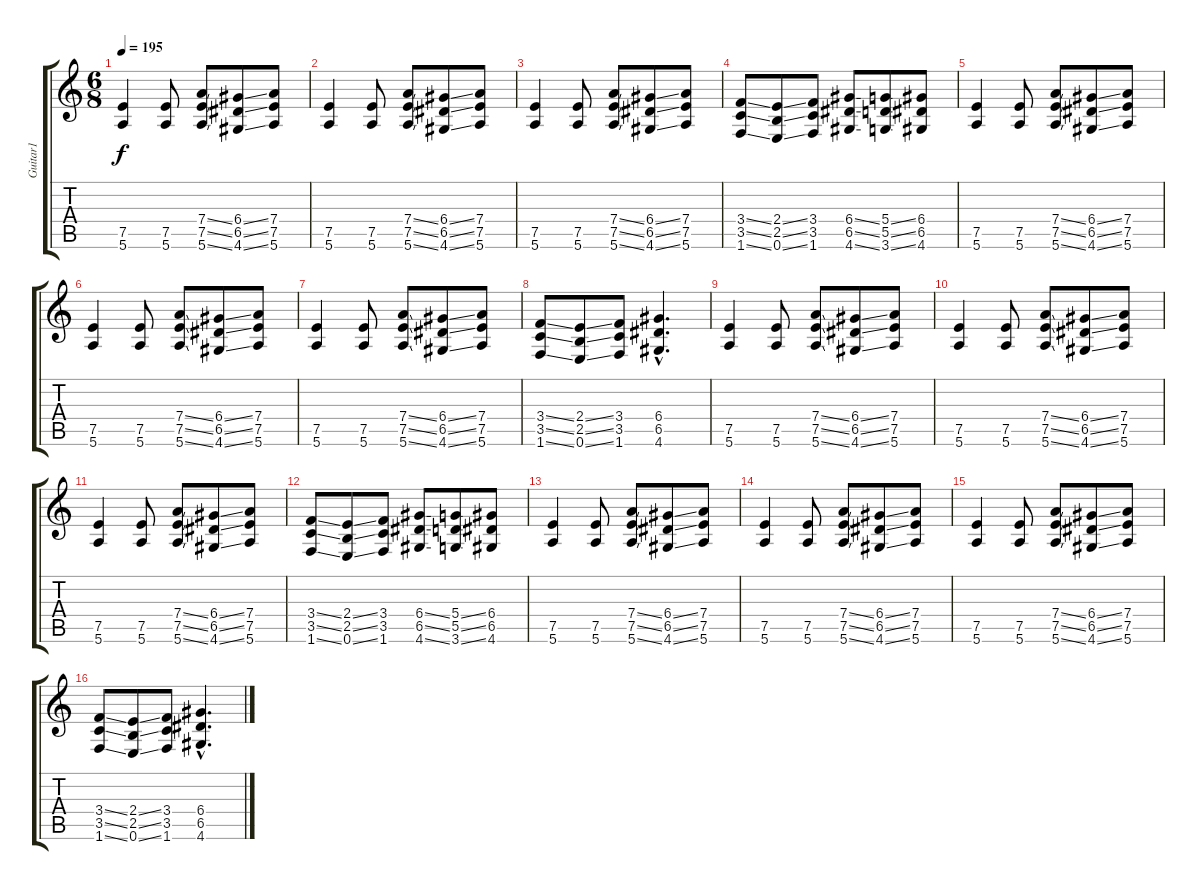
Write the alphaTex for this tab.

\track ("Guitar1" "Guitar1") {instrument distortionguitar}
\staff {score tabs}
\tuning (E4 B3 G3 D3 A2 E2) {hide}
\ts (6 8)
\tempo 195
\clef g2
\ks c
(7.5 5.6).4{dy f} (7.5 5.6).8 (7.4{ss} 7.5{ss} 5.6{ss}).8 (6.4{ss} 6.5{ss} 4.6{ss}).8 (7.4 7.5 5.6).8 |
(7.5 5.6).4 (7.5 5.6).8 (7.4{ss} 7.5{ss} 5.6{ss}).8 (6.4{ss} 6.5{ss} 4.6{ss}).8 (7.4 7.5 5.6).8 |
(7.5 5.6).4 (7.5 5.6).8 (7.4{ss} 7.5{ss} 5.6{ss}).8 (6.4{ss} 6.5{ss} 4.6{ss}).8 (7.4 7.5 5.6).8 |
(3.4{ss} 3.5{ss} 1.6{ss}).8 (2.4{ss} 2.5{ss} 0.6{ss}).8 (3.4 3.5 1.6).8 (6.4{ss} 6.5{ss} 4.6{ss}).8 (5.4{ss} 5.5{ss} 3.6{ss}).8 (6.4 6.5 4.6).8 |
(7.5 5.6).4 (7.5 5.6).8 (7.4{ss} 7.5{ss} 5.6{ss}).8 (6.4{ss} 6.5{ss} 4.6{ss}).8 (7.4 7.5 5.6).8 |
(7.5 5.6).4 (7.5 5.6).8 (7.4{ss} 7.5{ss} 5.6{ss}).8 (6.4{ss} 6.5{ss} 4.6{ss}).8 (7.4 7.5 5.6).8 |
(7.5 5.6).4 (7.5 5.6).8 (7.4{ss} 7.5{ss} 5.6{ss}).8 (6.4{ss} 6.5{ss} 4.6{ss}).8 (7.4 7.5 5.6).8 |
(3.4{ss} 3.5{ss} 1.6{ss}).8 (2.4{ss} 2.5{ss} 0.6{ss}).8 (3.4 3.5 1.6).8 (6.4{hac} 6.5{hac} 4.6{hac}).4{d} |
(7.5 5.6).4 (7.5 5.6).8 (7.4{ss} 7.5{ss} 5.6{ss}).8 (6.4{ss} 6.5{ss} 4.6{ss}).8 (7.4 7.5 5.6).8 |
(7.5 5.6).4 (7.5 5.6).8 (7.4{ss} 7.5{ss} 5.6{ss}).8 (6.4{ss} 6.5{ss} 4.6{ss}).8 (7.4 7.5 5.6).8 |
(7.5 5.6).4 (7.5 5.6).8 (7.4{ss} 7.5{ss} 5.6{ss}).8 (6.4{ss} 6.5{ss} 4.6{ss}).8 (7.4 7.5 5.6).8 |
(3.4{ss} 3.5{ss} 1.6{ss}).8 (2.4{ss} 2.5{ss} 0.6{ss}).8 (3.4 3.5 1.6).8 (6.4{ss} 6.5{ss} 4.6{ss}).8 (5.4{ss} 5.5{ss} 3.6{ss}).8 (6.4 6.5 4.6).8 |
(7.5 5.6).4 (7.5 5.6).8 (7.4{ss} 7.5{ss} 5.6{ss}).8 (6.4{ss} 6.5{ss} 4.6{ss}).8 (7.4 7.5 5.6).8 |
(7.5 5.6).4 (7.5 5.6).8 (7.4{ss} 7.5{ss} 5.6{ss}).8 (6.4{ss} 6.5{ss} 4.6{ss}).8 (7.4 7.5 5.6).8 |
(7.5 5.6).4 (7.5 5.6).8 (7.4{ss} 7.5{ss} 5.6{ss}).8 (6.4{ss} 6.5{ss} 4.6{ss}).8 (7.4 7.5 5.6).8 |
(3.4{ss} 3.5{ss} 1.6{ss}).8 (2.4{ss} 2.5{ss} 0.6{ss}).8 (3.4 3.5 1.6).8 (6.4{hac} 6.5{hac} 4.6{hac}).4{d}
